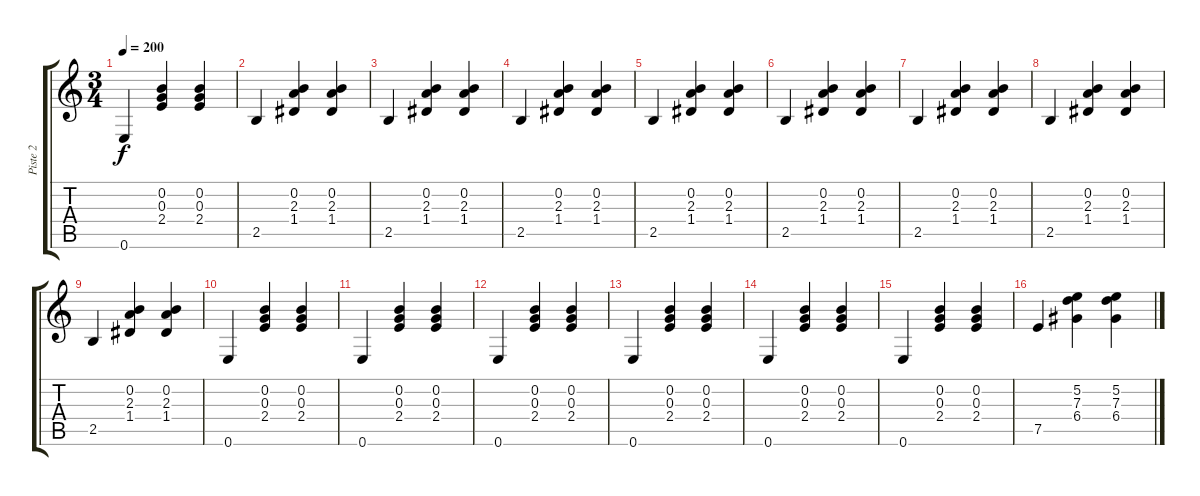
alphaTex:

\track ("Piste 2" "Piste 2") {instrument acousticguitarnylon}
\staff {score tabs}
\tuning (E4 B3 G3 D3 A2 E2) {hide}
\ts (3 4)
\tempo 200
\clef g2
\ks c
0.6.4{dy f} (0.2 0.3 2.4).4 (0.2 0.3 2.4).4 |
2.5.4 (0.2 2.3 1.4).4 (0.2 2.3 1.4).4 |
2.5.4 (0.2 2.3 1.4).4 (0.2 2.3 1.4).4 |
2.5.4 (0.2 2.3 1.4).4 (0.2 2.3 1.4).4 |
2.5.4 (0.2 2.3 1.4).4 (0.2 2.3 1.4).4 |
2.5.4 (0.2 2.3 1.4).4 (0.2 2.3 1.4).4 |
2.5.4 (0.2 2.3 1.4).4 (0.2 2.3 1.4).4 |
2.5.4 (0.2 2.3 1.4).4 (0.2 2.3 1.4).4 |
2.5.4 (0.2 2.3 1.4).4 (0.2 2.3 1.4).4 |
0.6.4 (0.2 0.3 2.4).4 (0.2 0.3 2.4).4 |
0.6.4 (0.2 0.3 2.4).4 (0.2 0.3 2.4).4 |
0.6.4 (0.2 0.3 2.4).4 (0.2 0.3 2.4).4 |
0.6.4 (0.2 0.3 2.4).4 (0.2 0.3 2.4).4 |
0.6.4 (0.2 0.3 2.4).4 (0.2 0.3 2.4).4 |
0.6.4 (0.2 0.3 2.4).4 (0.2 0.3 2.4).4 |
7.5.4 (5.2 7.3 6.4).4 (5.2 7.3 6.4).4
